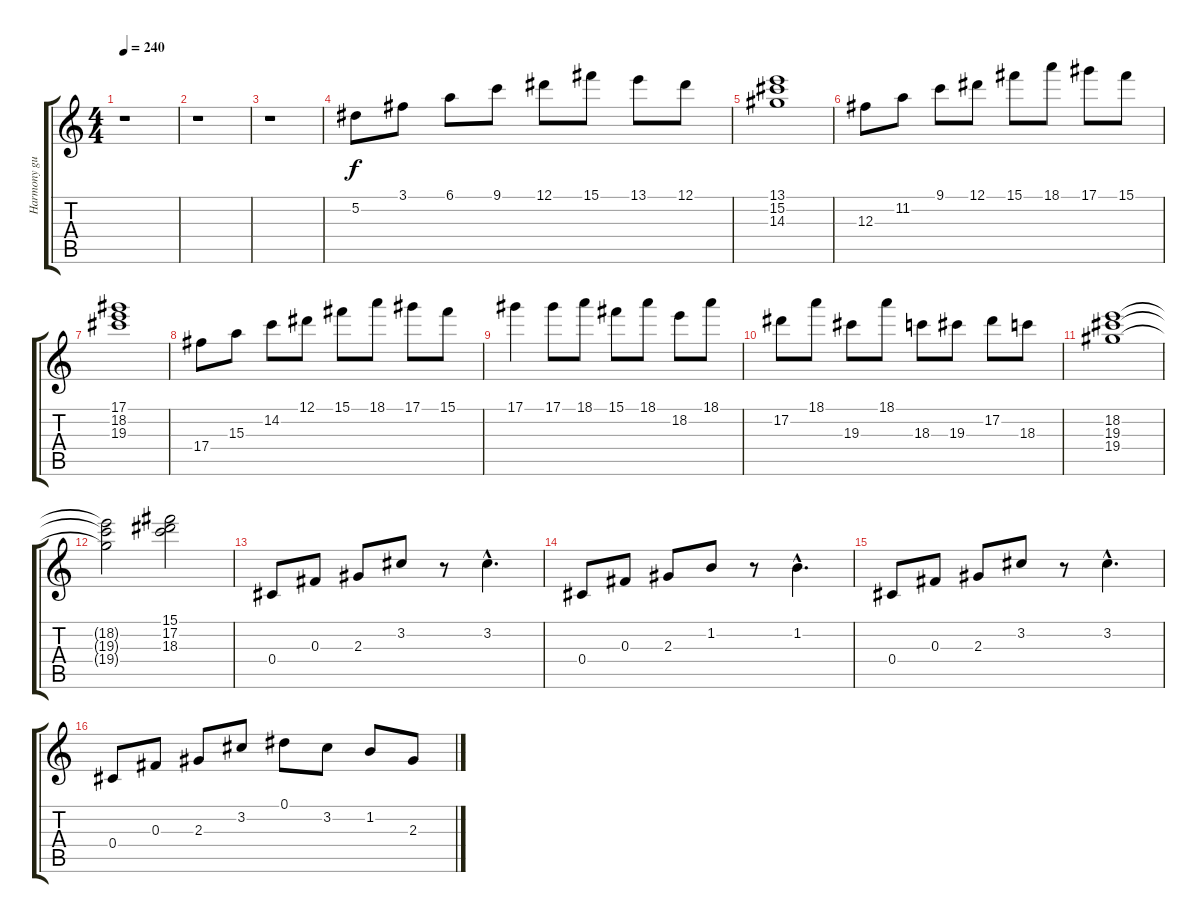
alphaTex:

\track ("Harmony guitar" "Harmony gu") {instrument distortionguitar}
\staff {score tabs}
\tuning (Eb4 Bb3 Gb3 Db3 Ab2 Eb2) {hide}
\ts (4 4)
\tempo 240
\clef g2
\ks c
r.1{dy f} |
r.1 |
r.1 |
5.2.8 3.1.8 6.1.8 9.1.8 12.1.8 15.1.8 13.1.8 12.1.8 |
(13.1 15.2 14.3).1 |
12.3.8 11.2.8 9.1.8 12.1.8 15.1.8 18.1.8 17.1.8 15.1.8 |
(17.1 18.2 19.3).1 |
17.4.8 15.3.8 14.2.8 12.1.8 15.1.8 18.1.8 17.1.8 15.1.8 |
17.1.4 17.1.8 18.1.8 15.1.8 18.1.8 18.2.8 18.1.8 |
17.2.8 18.1.8 19.3.8 18.1.8 18.3.8 19.3.8 17.2.8 18.3.8 |
(18.2 19.3 19.4).1 |
(18.2{t} 19.3{t} 19.4{t}).2 (15.1 17.2 18.3).2 |
0.4.8 0.3.8 2.3.8 3.2.8 r.8 3.2{hac}.4{d} |
0.4.8 0.3.8 2.3.8 1.2.8 r.8 1.2{hac}.4{d} |
0.4.8 0.3.8 2.3.8 3.2.8 r.8 3.2{hac}.4{d} |
0.4.8 0.3.8 2.3.8 3.2.8 0.1.8 3.2.8 1.2.8 2.3.8
